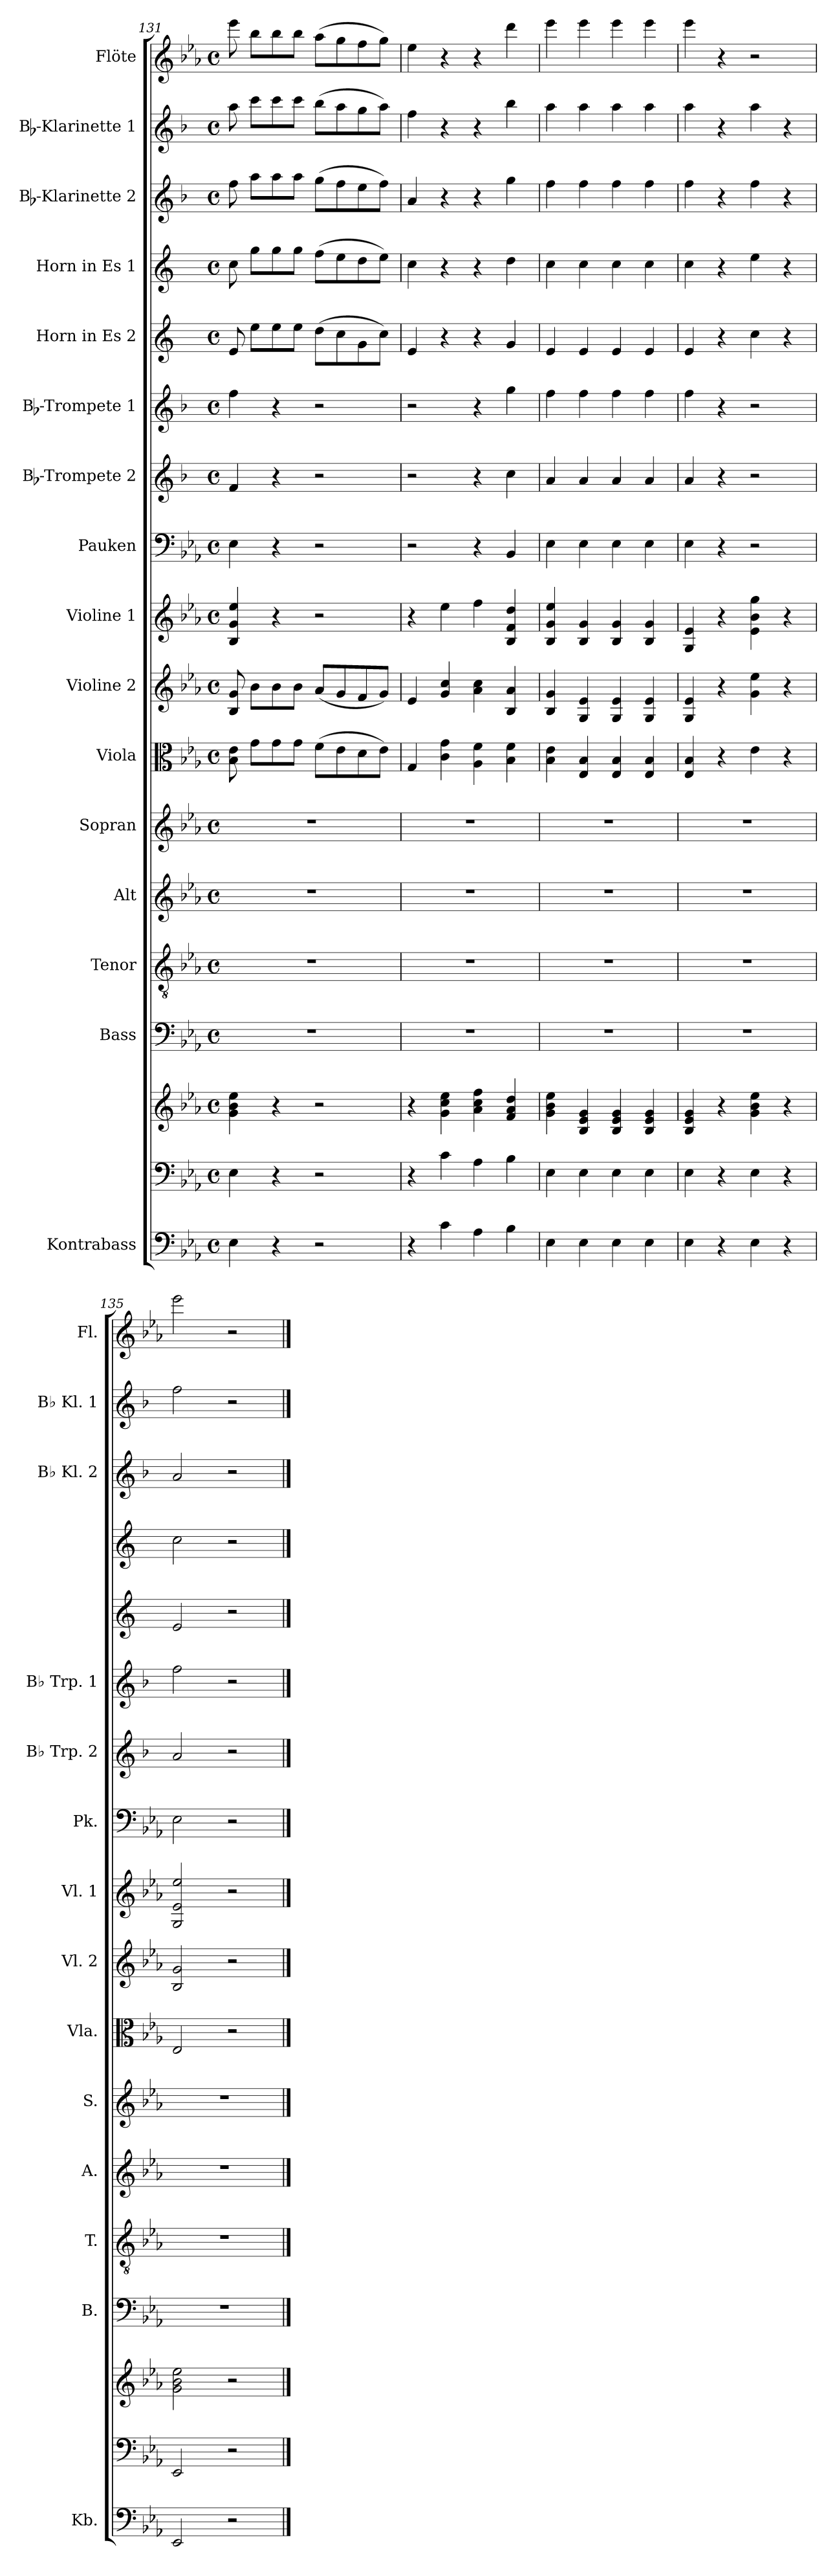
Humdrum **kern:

**kern	**kern	**kern	**kern	**kern	**kern	**kern	**kern	**kern	**kern	**kern	**kern	**kern	**kern	**kern	**kern	**kern	**kern
*part17	*part16	*part16	*part15	*part14	*part13	*part12	*part11	*part10	*part9	*part8	*part7	*part6	*part5	*part4	*part3	*part2	*part1
*staff18	*staff17	*staff16	*staff15	*staff14	*staff13	*staff12	*staff11	*staff10	*staff9	*staff8	*staff7	*staff6	*staff5	*staff4	*staff3	*staff2	*staff1
*I"Kontrabass	*	*	*I"Bass	*I"Tenor	*I"Alt	*I"Sopran	*I"Viola	*I"Violine 2	*I"Violine 1	*I"Pauken	*I"Bb-Trompete 2	*I"Bb-Trompete 1	*I"Horn in Es 2	*I"Horn in Es 1	*I"Bb-Klarinette 2	*I"Bb-Klarinette 1	*I"Flöte
*I'Kb.	*	*	*I'B.	*I'T.	*I'A.	*I'S.	*I'Vla.	*I'Vl. 2	*I'Vl. 1	*I'Pk.	*I'Bb Trp. 2	*I'Bb Trp. 1	*	*	*I'Bb Kl. 2	*I'Bb Kl. 1	*I'Fl.
*clefF4	*clefF4	*clefG2	*clefF4	*clefGv2	*clefG2	*clefG2	*clefC3	*clefG2	*clefG2	*clefF4	*clefG2	*clefG2	*clefG2	*clefG2	*clefG2	*clefG2	*clefG2
*ITrd7c12	*	*	*	*	*	*	*	*	*	*	*ITrd1c2	*ITrd1c2	*ITrd5c9	*ITrd5c9	*ITrd1c2	*ITrd1c2	*
*k[b-e-a-]	*k[b-e-a-]	*k[b-e-a-]	*k[b-e-a-]	*k[b-e-a-]	*k[b-e-a-]	*k[b-e-a-]	*k[b-e-a-]	*k[b-e-a-]	*k[b-e-a-]	*k[b-e-a-]	*k[b-e-a-]	*k[b-e-a-]	*k[b-e-a-]	*k[b-e-a-]	*k[b-e-a-]	*k[b-e-a-]	*k[b-e-a-]
*E-:	*E-:	*E-:	*E-:	*E-:	*E-:	*E-:	*E-:	*E-:	*E-:	*E-:	*E-:	*E-:	*E-:	*E-:	*E-:	*E-:	*E-:
*M4/4	*M4/4	*M4/4	*M4/4	*M4/4	*M4/4	*M4/4	*M4/4	*M4/4	*M4/4	*M4/4	*M4/4	*M4/4	*M4/4	*M4/4	*M4/4	*M4/4	*M4/4
*met(c)	*met(c)	*met(c)	*met(c)	*met(c)	*met(c)	*met(c)	*met(c)	*met(c)	*met(c)	*met(c)	*met(c)	*met(c)	*met(c)	*met(c)	*met(c)	*met(c)	*met(c)
=131	=131	=131	=131	=131	=131	=131	=131	=131	=131	=131	=131	=131	=131	=131	=131	=131	=131
4EE-\	4E-\	4g\ 4b-\ 4ee-\	1r	1r	1r	1r	8B-\ 8e-\	8B-/ 8g/	4B-/ 4g/ 4ee-/	4E-\	4e-/	4ee-\	8G/	8e-\	8ee-\	8gg\	8eee-\
.	.	.	.	.	.	.	8g\L	8b-\L	.	.	.	.	8g\L	8b-\L	8gg\L	8bb-\L	8bb-\L
4r	4r	4r	.	.	.	.	8g\	8b-\	4r	4r	4r	4r	8g\	8b-\	8gg\	8bb-\	8bb-\
.	.	.	.	.	.	.	8g\J	8b-\J	.	.	.	.	8g\J	8b-\J	8gg\J	8bb-\J	8bb-\J
2r	2r	2r	.	.	.	.	(>8f\L	(<8a-/L	2r	2r	2r	2r	(>8f\L	(>8a-\L	(>8ff\L	(>8aa-\L	(>8aa-\L
.	.	.	.	.	.	.	8e-\	8g/	.	.	.	.	8e-\	8g\	8ee-\	8gg\	8gg\
.	.	.	.	.	.	.	8d\	8f/	.	.	.	.	8B-\	8f\	8dd\	8ff\	8ff\
.	.	.	.	.	.	.	8e-\J)	8g/J)	.	.	.	.	8e-\J)	8g\J)	8ee-\J)	8gg\J)	8gg\J)
=132	=132	=132	=132	=132	=132	=132	=132	=132	=132	=132	=132	=132	=132	=132	=132	=132	=132
4r	4r	4r	1r	1r	1r	1r	4G/	4e-/	4r	2r	2r	2r	4G/	4e-\	4g/	4ee-\	4ee-\
4C\	4c\	4g\ 4cc\ 4ee-\	.	.	.	.	4c\ 4g\	4g/ 4cc/	4ee-\	.	.	.	4r	4r	4r	4r	4r
4AA-\	4A-\	4a-\ 4cc\ 4ff\	.	.	.	.	4A-\ 4f\	4a-\ 4cc\	4ff\	4r	4r	4r	4r	4r	4r	4r	4r
4BB-\	4B-\	4f/ 4a-/ 4dd/	.	.	.	.	4B-\ 4f\	4B-/ 4a-/	4B-/ 4f/ 4dd/	4BB-/	4b-\	4ff\	4B-/	4f\	4ff\	4aa-\	4ddd\
=133	=133	=133	=133	=133	=133	=133	=133	=133	=133	=133	=133	=133	=133	=133	=133	=133	=133
4EE-\	4E-\	4g\ 4b-\ 4ee-\	1r	1r	1r	1r	4B-\ 4e-\	4B-/ 4g/	4B-/ 4g/ 4ee-/	4E-\	4g/	4ee-\	4G/	4e-\	4ee-\	4gg\	4eee-\
4EE-\	4E-\	4B-/ 4e-/ 4g/	.	.	.	.	4E-/ 4B-/	4G/ 4e-/	4B-/ 4g/	4E-\	4g/	4ee-\	4G/	4e-\	4ee-\	4gg\	4eee-\
4EE-\	4E-\	4B-/ 4e-/ 4g/	.	.	.	.	4E-/ 4B-/	4G/ 4e-/	4B-/ 4g/	4E-\	4g/	4ee-\	4G/	4e-\	4ee-\	4gg\	4eee-\
4EE-\	4E-\	4B-/ 4e-/ 4g/	.	.	.	.	4E-/ 4B-/	4G/ 4e-/	4B-/ 4g/	4E-\	4g/	4ee-\	4G/	4e-\	4ee-\	4gg\	4eee-\
=134	=134	=134	=134	=134	=134	=134	=134	=134	=134	=134	=134	=134	=134	=134	=134	=134	=134
4EE-\	4E-\	4B-/ 4e-/ 4g/	1r	1r	1r	1r	4E-/ 4B-/	4G/ 4e-/	4G/ 4e-/	4E-\	4g/	4ee-\	4G/	4e-\	4ee-\	4gg\	4eee-\
4r	4r	4r	.	.	.	.	4r	4r	4r	4r	4r	4r	4r	4r	4r	4r	4r
4EE-\	4E-\	4g\ 4b-\ 4ee-\	.	.	.	.	4e-\	4g\ 4ee-\	4e-\ 4b-\ 4gg\	2r	2r	2r	4e-\	4g\	4ee-\	4gg\	2r
4r	4r	4r	.	.	.	.	4r	4r	4r	.	.	.	4r	4r	4r	4r	.
=135	=135	=135	=135	=135	=135	=135	=135	=135	=135	=135	=135	=135	=135	=135	=135	=135	=135
2EEE-/	2EE-/	2g\ 2b-\ 2ee-\	1r	1r	1r	1r	2E-/	2B-/ 2g/	2G/ 2e-/ 2ee-/	2E-\	2g/	2ee-\	2G/	2e-\	2g/	2ee-\	2eee-\
2r	2r	2r	.	.	.	.	2r	2r	2r	2r	2r	2r	2r	2r	2r	2r	2r
==	==	==	==	==	==	==	==	==	==	==	==	==	==	==	==	==	==
*-	*-	*-	*-	*-	*-	*-	*-	*-	*-	*-	*-	*-	*-	*-	*-	*-	*-
